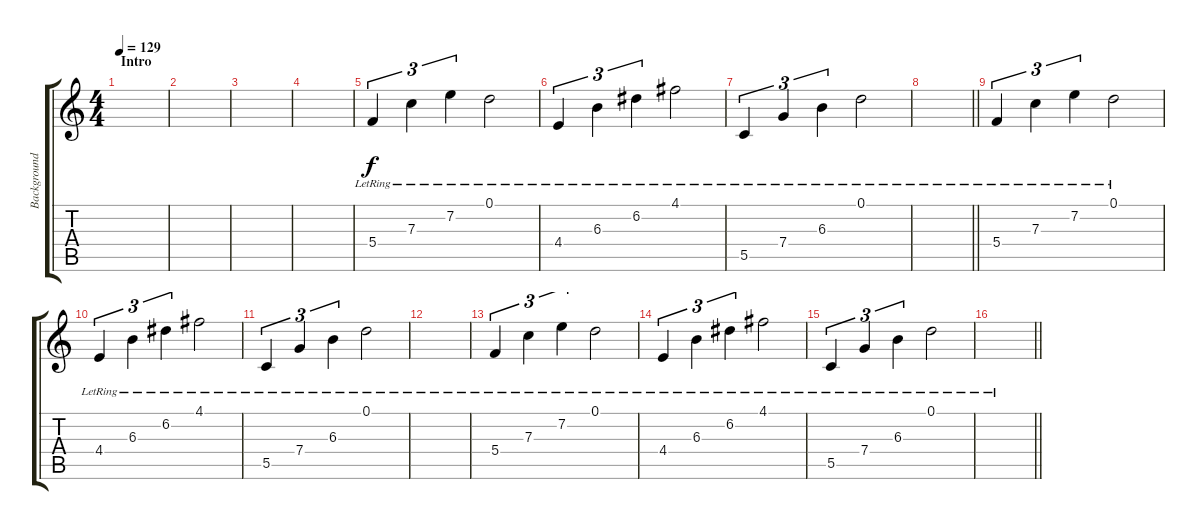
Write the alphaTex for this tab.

\track ("Background Guitar" "Background") {instrument electricguitarclean}
\staff {score tabs}
\tuning (D4 A3 F3 C3 G2 C2) {hide}
\ts (4 4)
\section ("" "Intro")
\tempo 129
\clef g2
\ks c
|
|
|
|
5.4{lr}.4{tu (3 2) volume 13} 7.3{lr}.4{tu (3 2)} 7.2{lr}.4{tu (3 2)} 0.1{lr}.2 |
4.4{lr}.4{tu (3 2)} 6.3{lr}.4{tu (3 2)} 6.2{lr}.4{tu (3 2)} 4.1{lr}.2 |
5.5{lr}.4{tu (3 2)} 7.4{lr}.4{tu (3 2)} 6.3{lr}.4{tu (3 2)} 0.1{lr}.2 |
\barLineRight lightlight
|
\section ("" "")
5.4{lr}.4{tu (3 2)} 7.3{lr}.4{tu (3 2)} 7.2{lr}.4{tu (3 2)} 0.1{lr}.2 |
4.4{lr}.4{tu (3 2)} 6.3{lr}.4{tu (3 2)} 6.2{lr}.4{tu (3 2)} 4.1{lr}.2 |
5.5{lr}.4{tu (3 2)} 7.4{lr}.4{tu (3 2)} 6.3{lr}.4{tu (3 2)} 0.1{lr}.2 |
|
5.4{lr}.4{tu (3 2)} 7.3{lr}.4{tu (3 2)} 7.2{lr}.4{tu (3 2)} 0.1{lr}.2 |
4.4{lr}.4{tu (3 2)} 6.3{lr}.4{tu (3 2)} 6.2{lr}.4{tu (3 2)} 4.1{lr}.2 |
5.5{lr}.4{tu (3 2)} 7.4{lr}.4{tu (3 2)} 6.3{lr}.4{tu (3 2)} 0.1{lr}.2 |
\barLineRight lightlight
